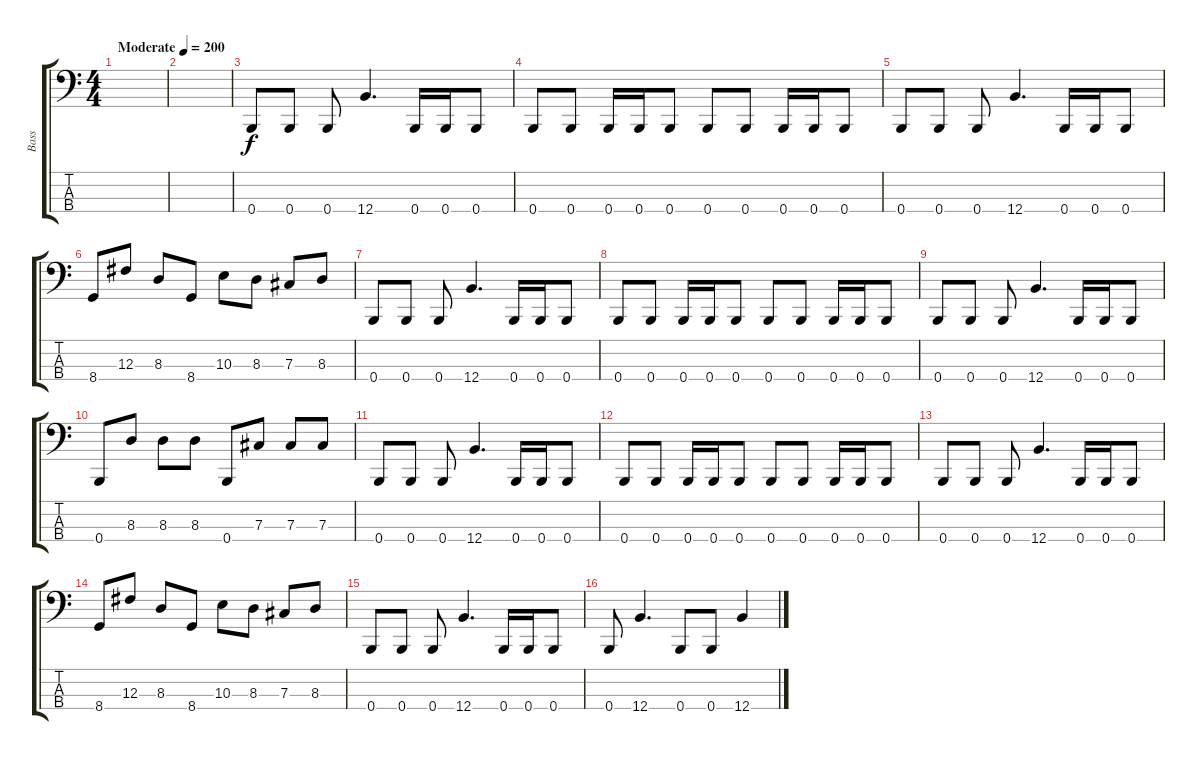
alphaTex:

\track ("Bass" "Bass") {instrument electricbasspick}
\staff {score tabs}
\tuning (E2 B1 Gb1 B0) {hide}
\ts (4 4)
\tempo (200 "Moderate")
\clef f4
\ks c
|
|
0.4.8 0.4.8 0.4.8 12.4.4{d} 0.4.16 0.4.16 0.4.8 |
0.4.8 0.4.8 0.4.16 0.4.16 0.4.8 0.4.8 0.4.8 0.4.16 0.4.16 0.4.8 |
0.4.8 0.4.8 0.4.8 12.4.4{d} 0.4.16 0.4.16 0.4.8 |
8.4.8 12.3.8 8.3.8 8.4.8 10.3.8 8.3.8 7.3.8 8.3.8 |
0.4.8 0.4.8 0.4.8 12.4.4{d} 0.4.16 0.4.16 0.4.8 |
0.4.8 0.4.8 0.4.16 0.4.16 0.4.8 0.4.8 0.4.8 0.4.16 0.4.16 0.4.8 |
0.4.8 0.4.8 0.4.8 12.4.4{d} 0.4.16 0.4.16 0.4.8 |
0.4.8 8.3.8 8.3.8 8.3.8 0.4.8 7.3.8 7.3.8 7.3.8 |
0.4.8 0.4.8 0.4.8 12.4.4{d} 0.4.16 0.4.16 0.4.8 |
0.4.8 0.4.8 0.4.16 0.4.16 0.4.8 0.4.8 0.4.8 0.4.16 0.4.16 0.4.8 |
0.4.8 0.4.8 0.4.8 12.4.4{d} 0.4.16 0.4.16 0.4.8 |
8.4.8 12.3.8 8.3.8 8.4.8 10.3.8 8.3.8 7.3.8 8.3.8 |
0.4.8 0.4.8 0.4.8 12.4.4{d} 0.4.16 0.4.16 0.4.8 |
0.4.8 12.4.4{d} 0.4.8 0.4.8 12.4.4
